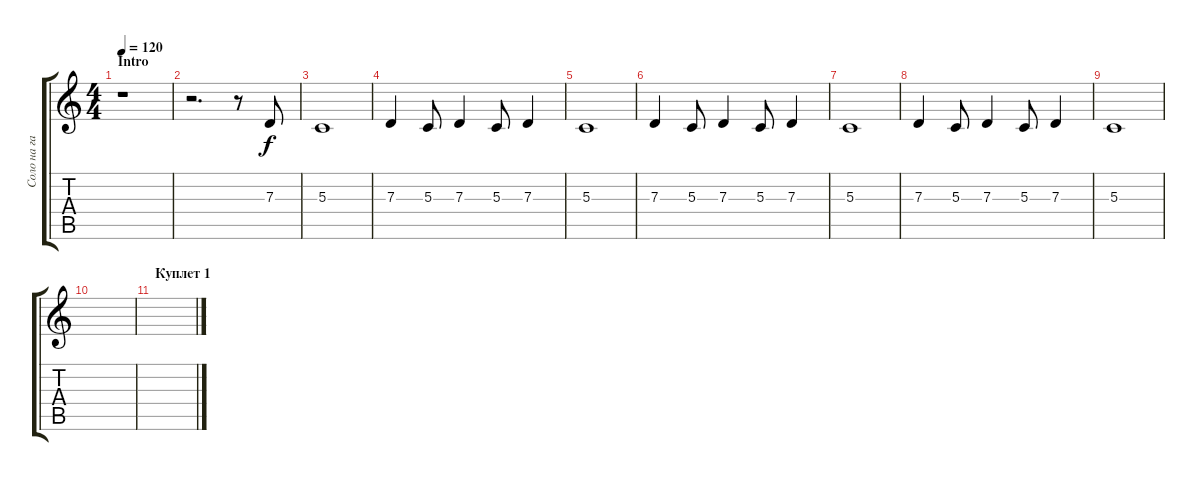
\track ("Соло на гармошке" "Соло на га") {instrument harmonica}
\staff {score tabs}
\tuning (E4 B3 G3 D3 A2 E2) {hide}
\ts (4 4)
\section ("" "Intro")
\tempo 120
\clef g2
\ks c
r.1{dy f instrument harmonica} |
r.2{d} r.8 7.3.8 |
5.3.1 |
7.3.4 5.3.8 7.3.4 5.3.8 7.3.4 |
5.3.1 |
7.3.4 5.3.8 7.3.4 5.3.8 7.3.4 |
5.3.1 |
7.3.4 5.3.8 7.3.4 5.3.8 7.3.4 |
5.3.1 |
|
\section ("" "Куплет 1")
